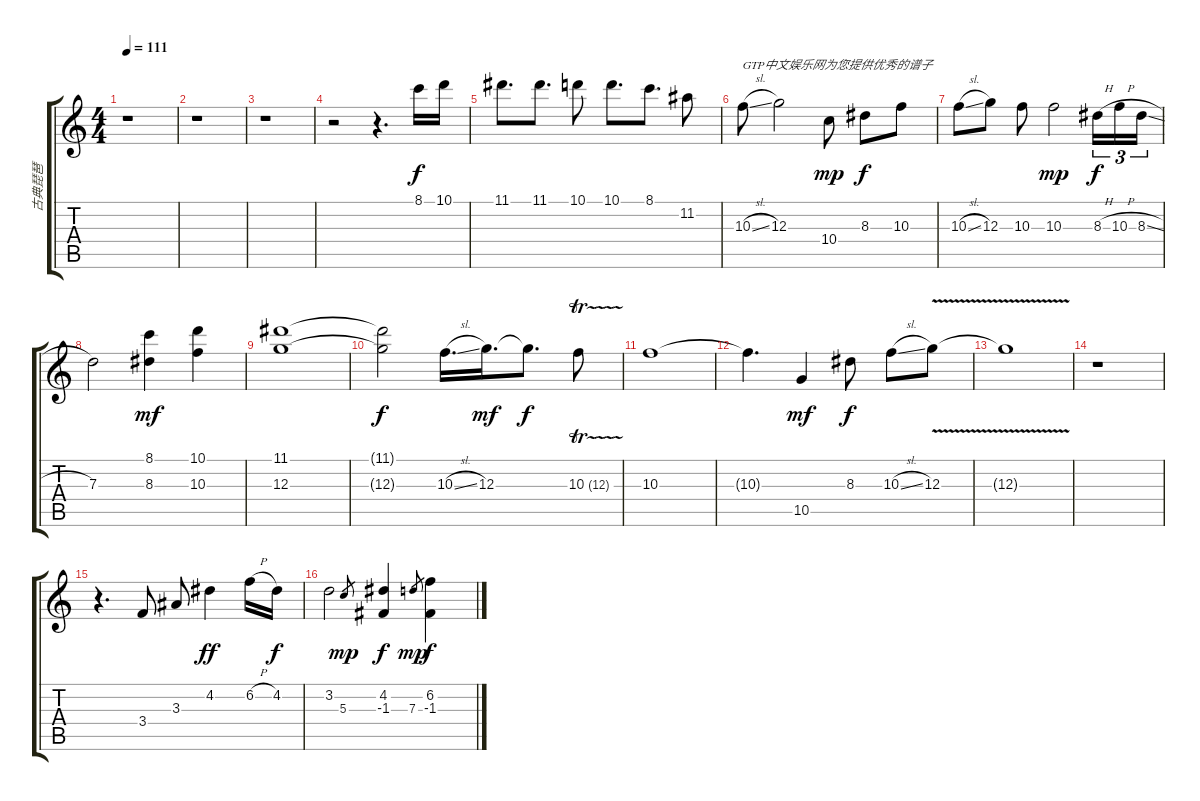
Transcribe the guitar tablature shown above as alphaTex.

\track ("古典琵琶" "古典琵琶") {instrument acousticguitarnylon}
\staff {score tabs}
\tuning (E4 B3 G3 D3 A2 E2) {hide}
\ts (4 4)
\tempo 111
\clef g2
\ks c
r.1{dy f instrument acousticguitarnylon} |
r.1 |
r.1 |
r.2 r.4{d} 8.1.16 10.1.16 |
11.1.8{d} 11.1.8{d} 10.1.8 10.1.8{d} 8.1.8{d} 11.2.8 |
10.3{sl}.8{txt "GTP中文娱乐网为您提供优秀的谱子"} 12.3.2 10.4.8{dy mp} 8.3.8{dy f} 10.3.8 |
10.3{sl}.8 12.3.8 10.3.8 10.3.2{dy mp} 8.3{h}.16{tu (3 2) dy f} 10.3{h}.16{tu (3 2)} 8.3{sl}.16{tu (3 2)} |
7.3.2 (8.1 8.3).4{dy mf} (10.1 10.3).4 |
(11.1 12.3).1 |
(11.1{t} 12.3{t}).2{dy f} 10.3{sl}.16{d} 12.3.16{d dy mf} 12.3{t}.8{d dy f} 10.3{tr (12 16)}.8 |
10.3.1 |
10.3{t}.4{d} 10.5.4{dy mf} 8.3.8{dy f} 10.3{sl}.8 12.3{v}.8 |
12.3{t}.1 |
r.1 |
r.4{d} 3.4.8 3.3.8 4.2.4{dy ff} 6.2{h}.16 4.2.16{dy f} |
3.2.2 5.3.8{gr dy mp} (4.2 -1.3).4{dy f} 7.3.8{gr dy mp} (6.2 -1.3).4{dy f}
